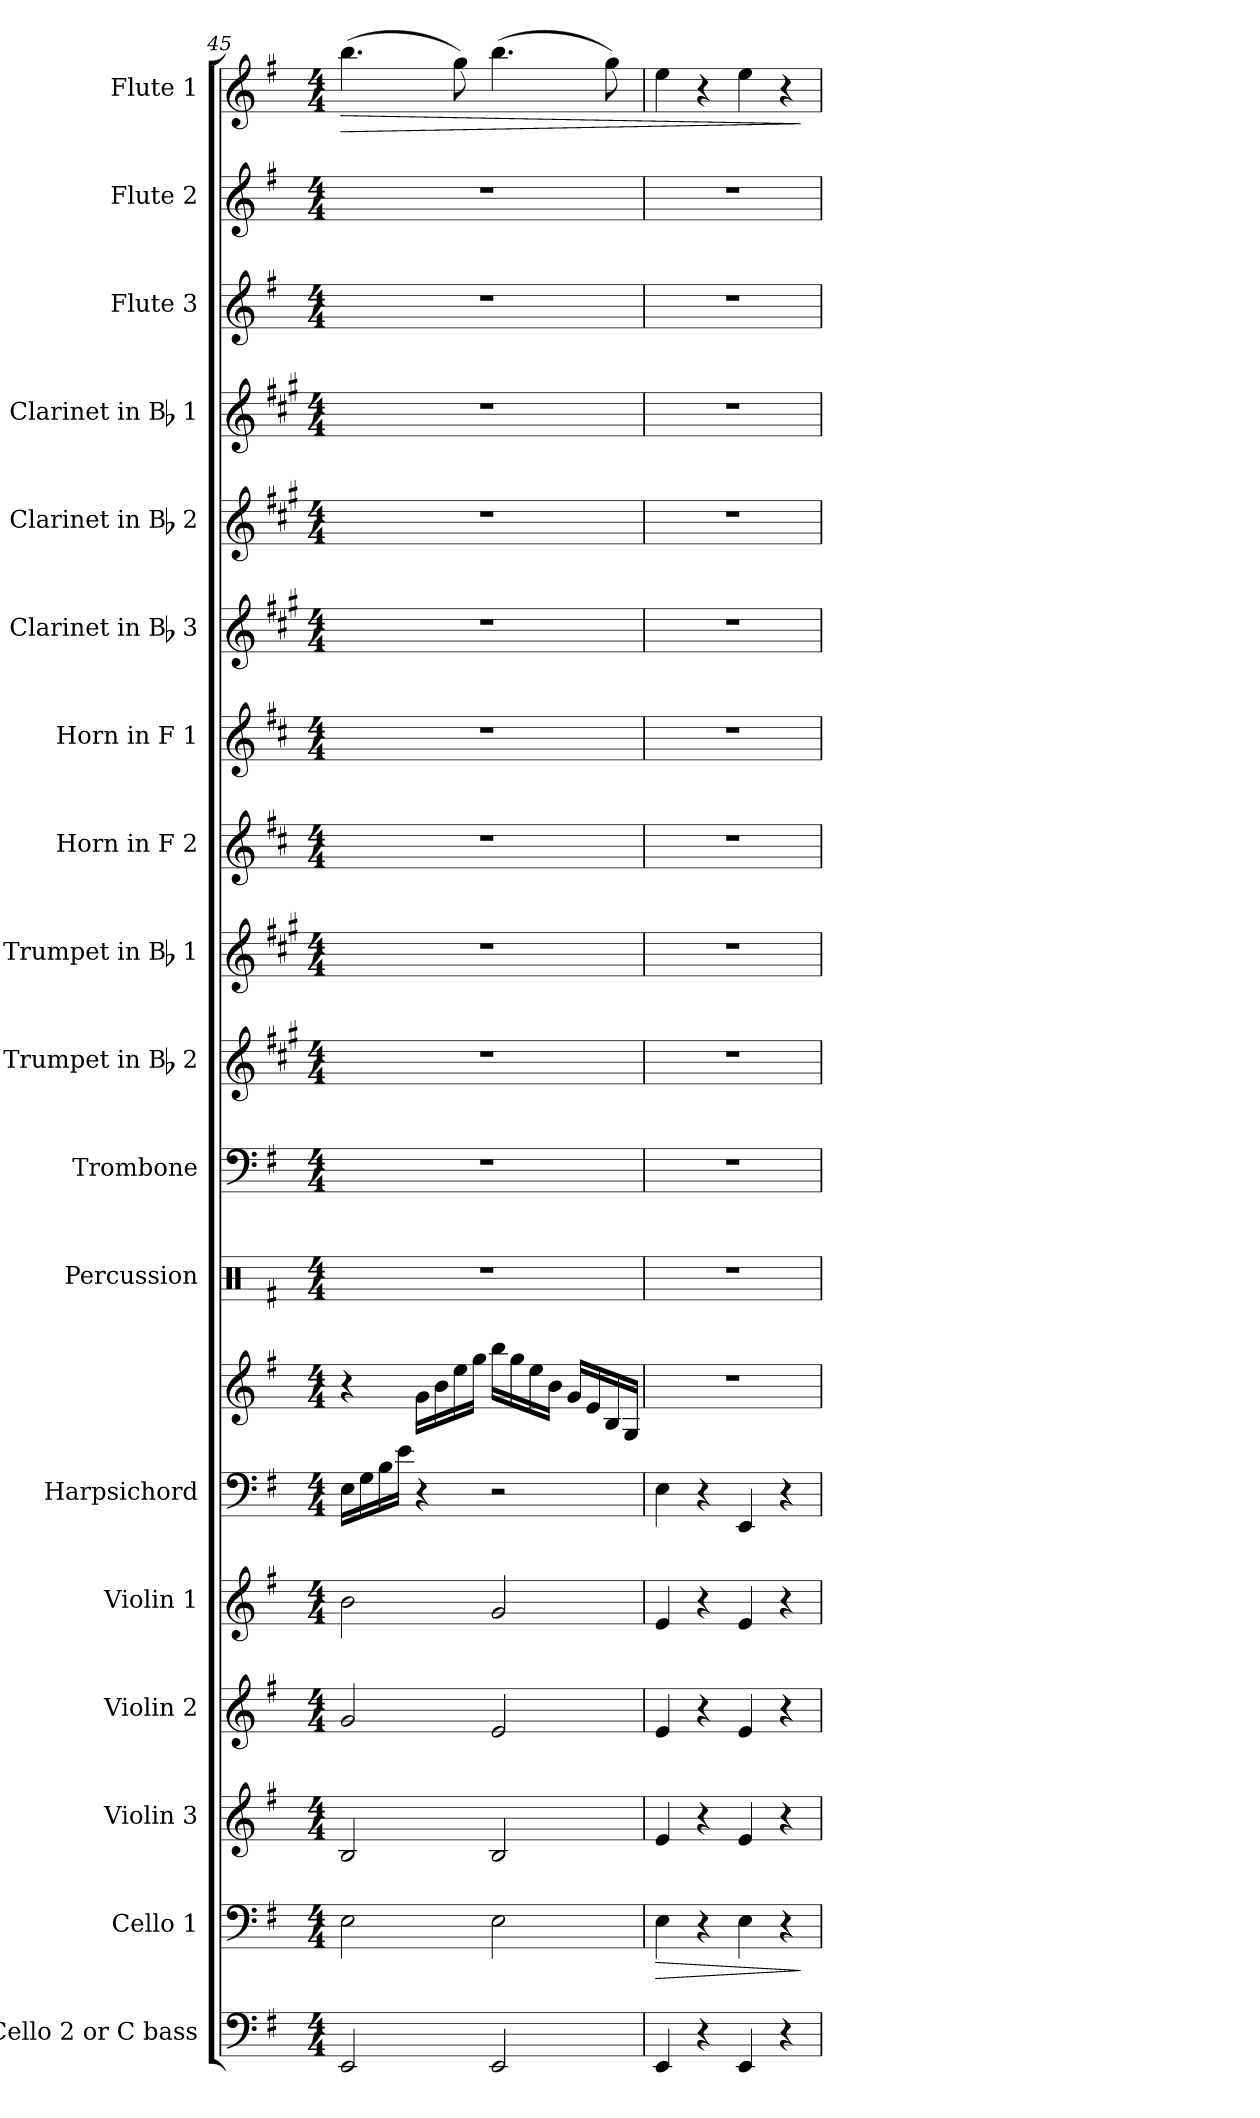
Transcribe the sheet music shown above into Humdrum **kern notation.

**kern	**kern	**dynam	**kern	**kern	**kern	**kern	**kern	**kern	**kern	**kern	**kern	**kern	**kern	**kern	**kern	**kern	**kern	**kern	**kern	**dynam
*part18	*part17	*part17	*part16	*part15	*part14	*part13	*part13	*part12	*part11	*part10	*part9	*part8	*part7	*part6	*part5	*part4	*part3	*part2	*part1	*part1
*staff19	*staff18	*staff18	*staff17	*staff16	*staff15	*staff14	*staff13	*staff12	*staff11	*staff10	*staff9	*staff8	*staff7	*staff6	*staff5	*staff4	*staff3	*staff2	*staff1	*staff1
*I"Cello 2 or C bass	*I"Cello 1	*	*I"Violin 3	*I"Violin 2	*I"Violin 1	*I"Harpsichord	*	*I"Percussion	*I"Trombone	*I"Trumpet in Bb 2	*I"Trumpet in Bb 1	*I"Horn in F 2	*I"Horn in F 1	*I"Clarinet in Bb 3	*I"Clarinet in Bb 2	*I"Clarinet in Bb 1	*I"Flute 3	*I"Flute 2	*I"Flute 1	*
*	*	*	*I'Vln. 3	*I'Vln. 2	*I'Vln. 1	*I'Hpschd.	*	*I'Perc.	*I'Tbn.	*	*	*I'Hn. 2	*I'Hn. 1	*	*	*	*I'Fl. 3	*I'Fl. 2	*I'Fl. 1	*
*clefF4	*clefF4	*	*clefG2	*clefG2	*clefG2	*clefF4	*clefG2	*clefX	*clefF4	*clefG2	*clefG2	*clefG2	*clefG2	*clefG2	*clefG2	*clefG2	*clefG2	*clefG2	*clefG2	*
*	*	*	*	*	*	*	*	*	*	*ITrd1c2	*ITrd1c2	*ITrd4c7	*ITrd4c7	*ITrd1c2	*ITrd1c2	*ITrd1c2	*	*	*	*
*k[f#]	*k[f#]	*	*k[f#]	*k[f#]	*k[f#]	*k[f#]	*k[f#]	*k[f#]	*k[f#]	*k[f#]	*k[f#]	*k[f#]	*k[f#]	*k[f#]	*k[f#]	*k[f#]	*k[f#]	*k[f#]	*k[f#]	*
*e:	*e:	*	*e:	*e:	*e:	*e:	*e:	*e:	*e:	*e:	*e:	*e:	*e:	*e:	*e:	*e:	*e:	*e:	*e:	*
*M4/4	*M4/4	*	*M4/4	*M4/4	*M4/4	*M4/4	*M4/4	*M4/4	*M4/4	*M4/4	*M4/4	*M4/4	*M4/4	*M4/4	*M4/4	*M4/4	*M4/4	*M4/4	*M4/4	*
=45	=45	=45	=45	=45	=45	=45	=45	=45	=45	=45	=45	=45	=45	=45	=45	=45	=45	=45	=45	=45
!	!	!	!	!	!	!	!	!	!	!	!	!	!	!	!	!	!	!	!	!LO:HP:b
2EE/	2E\	.	2B/	2g/	2b\	16E\LL	4r	1r	1r	1r	1r	1r	1r	1r	1r	1r	1r	1r	(>4.bb\	>
.	.	.	.	.	.	16G\	.	.	.	.	.	.	.	.	.	.	.	.	.	.
.	.	.	.	.	.	16B\	.	.	.	.	.	.	.	.	.	.	.	.	.	.
.	.	.	.	.	.	16e\JJ	.	.	.	.	.	.	.	.	.	.	.	.	.	.
.	.	.	.	.	.	4r	16g\LL	.	.	.	.	.	.	.	.	.	.	.	.	.
.	.	.	.	.	.	.	16b\	.	.	.	.	.	.	.	.	.	.	.	.	.
.	.	.	.	.	.	.	16ee\	.	.	.	.	.	.	.	.	.	.	.	8gg\)	.
.	.	.	.	.	.	.	16gg\JJ	.	.	.	.	.	.	.	.	.	.	.	.	.
2EE/	2E\	.	2B/	2e/	2g/	2r	16bb\LL	.	.	.	.	.	.	.	.	.	.	.	(>4.bb\	.
.	.	.	.	.	.	.	16gg\	.	.	.	.	.	.	.	.	.	.	.	.	.
.	.	.	.	.	.	.	16ee\	.	.	.	.	.	.	.	.	.	.	.	.	.
.	.	.	.	.	.	.	16b\JJ	.	.	.	.	.	.	.	.	.	.	.	.	.
.	.	.	.	.	.	.	16g/LL	.	.	.	.	.	.	.	.	.	.	.	.	.
.	.	.	.	.	.	.	16e/	.	.	.	.	.	.	.	.	.	.	.	.	.
.	.	.	.	.	.	.	16B/	.	.	.	.	.	.	.	.	.	.	.	8gg\)	.
.	.	.	.	.	.	.	16G/JJ	.	.	.	.	.	.	.	.	.	.	.	.	.
=46	=46	=46	=46	=46	=46	=46	=46	=46	=46	=46	=46	=46	=46	=46	=46	=46	=46	=46	=46	=46
!	!	!LO:HP:b	!	!	!	!	!	!	!	!	!	!	!	!	!	!	!	!	!	!
4EE/	4E\	>	4e/	4e/	4e/	4E\	1r	1r	1r	1r	1r	1r	1r	1r	1r	1r	1r	1r	4ee\	.
4r	4r	.	4r	4r	4r	4r	.	.	.	.	.	.	.	.	.	.	.	.	4r	.
4EE/	4E\	.	4e/	4e/	4e/	4EE/	.	.	.	.	.	.	.	.	.	.	.	.	4ee\	.
4r	4r	.	4r	4r	4r	4r	.	.	.	.	.	.	.	.	.	.	.	.	4r	.
.	.	]	.	.	.	.	.	.	.	.	.	.	.	.	.	.	.	.	.	]
=	=	=	=	=	=	=	=	=	=	=	=	=	=	=	=	=	=	=	=	=
*-	*-	*-	*-	*-	*-	*-	*-	*-	*-	*-	*-	*-	*-	*-	*-	*-	*-	*-	*-	*-
